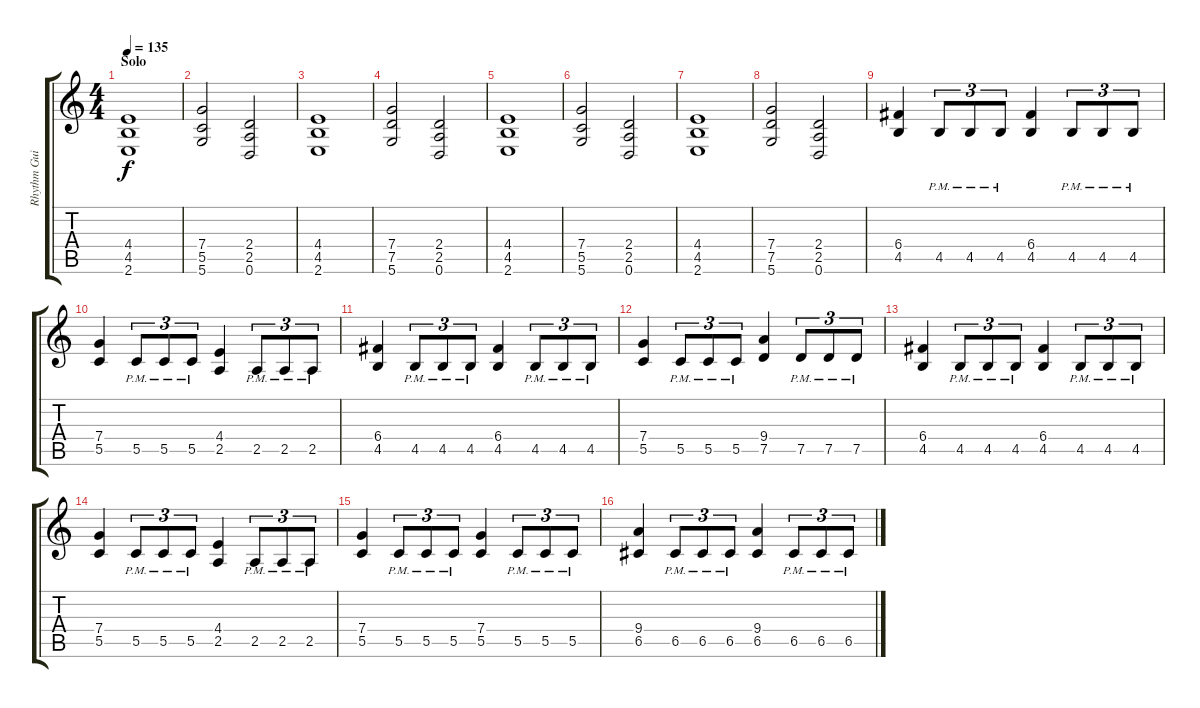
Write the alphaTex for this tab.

\track ("Rhythm Guitar I" "Rhythm Gui") {instrument overdrivenguitar}
\staff {score tabs}
\tuning (D4 A3 F3 C3 G2 D2) {hide}
\ts (4 4)
\section ("" "Solo")
\tempo 135
\clef g2
\ks c
(4.4 4.5 2.6).1{dy f} |
(7.4 5.5 5.6).2 (2.4 2.5 0.6).2 |
(4.4 4.5 2.6).1 |
(7.4 7.5 5.6).2 (2.4 2.5 0.6).2 |
(4.4 4.5 2.6).1 |
(7.4 5.5 5.6).2 (2.4 2.5 0.6).2 |
(4.4 4.5 2.6).1 |
(7.4 7.5 5.6).2 (2.4 2.5 0.6).2 |
(6.4 4.5).4 4.5{pm}.8{tu (3 2)} 4.5{pm}.8{tu (3 2)} 4.5{pm}.8{tu (3 2)} (6.4 4.5).4 4.5{pm}.8{tu (3 2)} 4.5{pm}.8{tu (3 2)} 4.5{pm}.8{tu (3 2)} |
(7.4 5.5).4 5.5{pm}.8{tu (3 2)} 5.5{pm}.8{tu (3 2)} 5.5{pm}.8{tu (3 2)} (4.4 2.5).4 2.5{pm}.8{tu (3 2)} 2.5{pm}.8{tu (3 2)} 2.5{pm}.8{tu (3 2)} |
(6.4 4.5).4 4.5{pm}.8{tu (3 2)} 4.5{pm}.8{tu (3 2)} 4.5{pm}.8{tu (3 2)} (6.4 4.5).4 4.5{pm}.8{tu (3 2)} 4.5{pm}.8{tu (3 2)} 4.5{pm}.8{tu (3 2)} |
(7.4 5.5).4 5.5{pm}.8{tu (3 2)} 5.5{pm}.8{tu (3 2)} 5.5{pm}.8{tu (3 2)} (9.4 7.5).4 7.5{pm}.8{tu (3 2)} 7.5{pm}.8{tu (3 2)} 7.5{pm}.8{tu (3 2)} |
(6.4 4.5).4 4.5{pm}.8{tu (3 2)} 4.5{pm}.8{tu (3 2)} 4.5{pm}.8{tu (3 2)} (6.4 4.5).4 4.5{pm}.8{tu (3 2)} 4.5{pm}.8{tu (3 2)} 4.5{pm}.8{tu (3 2)} |
(7.4 5.5).4 5.5{pm}.8{tu (3 2)} 5.5{pm}.8{tu (3 2)} 5.5{pm}.8{tu (3 2)} (4.4 2.5).4 2.5{pm}.8{tu (3 2)} 2.5{pm}.8{tu (3 2)} 2.5{pm}.8{tu (3 2)} |
(7.4 5.5).4 5.5{pm}.8{tu (3 2)} 5.5{pm}.8{tu (3 2)} 5.5{pm}.8{tu (3 2)} (7.4 5.5).4 5.5{pm}.8{tu (3 2)} 5.5{pm}.8{tu (3 2)} 5.5{pm}.8{tu (3 2)} |
(9.4 6.5).4 6.5{pm}.8{tu (3 2)} 6.5{pm}.8{tu (3 2)} 6.5{pm}.8{tu (3 2)} (9.4 6.5).4 6.5{pm}.8{tu (3 2)} 6.5{pm}.8{tu (3 2)} 6.5{pm}.8{tu (3 2)}
